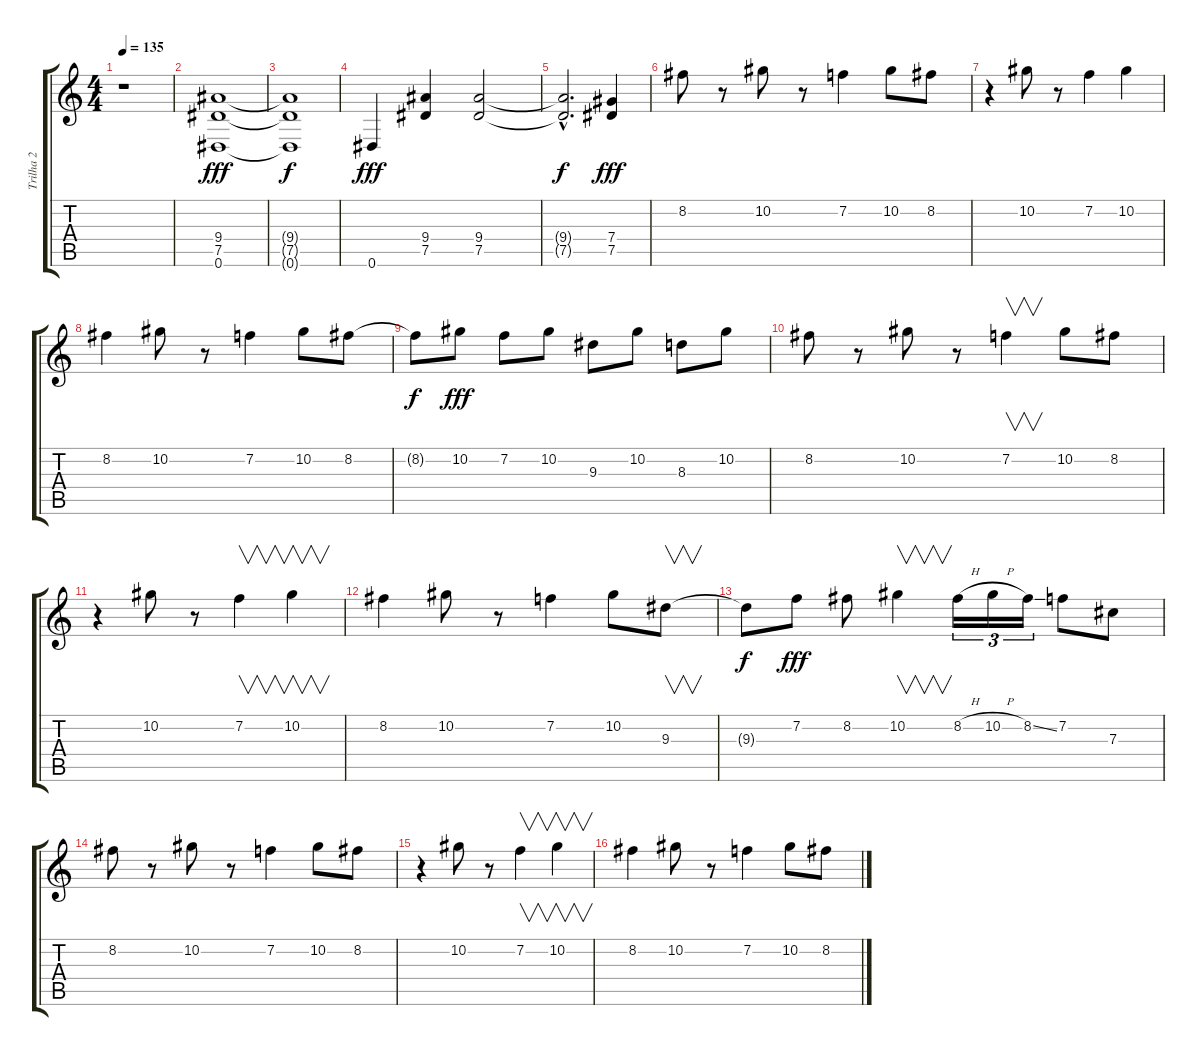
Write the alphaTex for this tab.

\track ("Trilha 2" "Trilha 2") {instrument overdrivenguitar}
\staff {score tabs}
\tuning (Eb4 Bb3 Gb3 Db3 Ab2 Eb2) {hide}
\ts (4 4)
\tempo 135
\clef g2
\ks c
r.1{dy f} |
(9.4 7.5 0.6).1{dy fff} |
(9.4{t} 7.5{t} 0.6{t}).1{dy f} |
0.6.4{dy fff} (9.4 7.5).4 (9.4 7.5).2 |
(9.4{hac t} 7.5{hac t}).2{d dy f} (7.4 7.5).4{dy fff} |
8.2.8 r.8 10.2.8 r.8 7.2.4 10.2.8 8.2.8 |
r.4 10.2.8 r.8 7.2.4 10.2.4 |
8.2.4 10.2.8 r.8 7.2.4 10.2.8 8.2.8 |
8.2{t}.8{dy f} 10.2.8{dy fff} 7.2.8 10.2.8 9.3.8 10.2.8 8.3.8 10.2.8 |
8.2.8 r.8 10.2.8 r.8 7.2.4{v} 10.2.8 8.2.8 |
r.4 10.2.8 r.8 7.2.4{v} 10.2.4{v} |
8.2.4 10.2.8 r.8 7.2.4 10.2.8 9.3.8{v} |
9.3{t}.8{dy f} 7.2.8{dy fff} 8.2.8 10.2.4{v} 8.2{h}.16{tu (3 2)} 10.2{h}.16{tu (3 2)} 8.2{ss}.16{tu (3 2)} 7.2.8 7.3.8 |
8.2.8 r.8 10.2.8 r.8 7.2.4 10.2.8 8.2.8 |
r.4 10.2.8 r.8 7.2.4{v} 10.2.4{v} |
8.2.4 10.2.8 r.8 7.2.4 10.2.8 8.2.8
